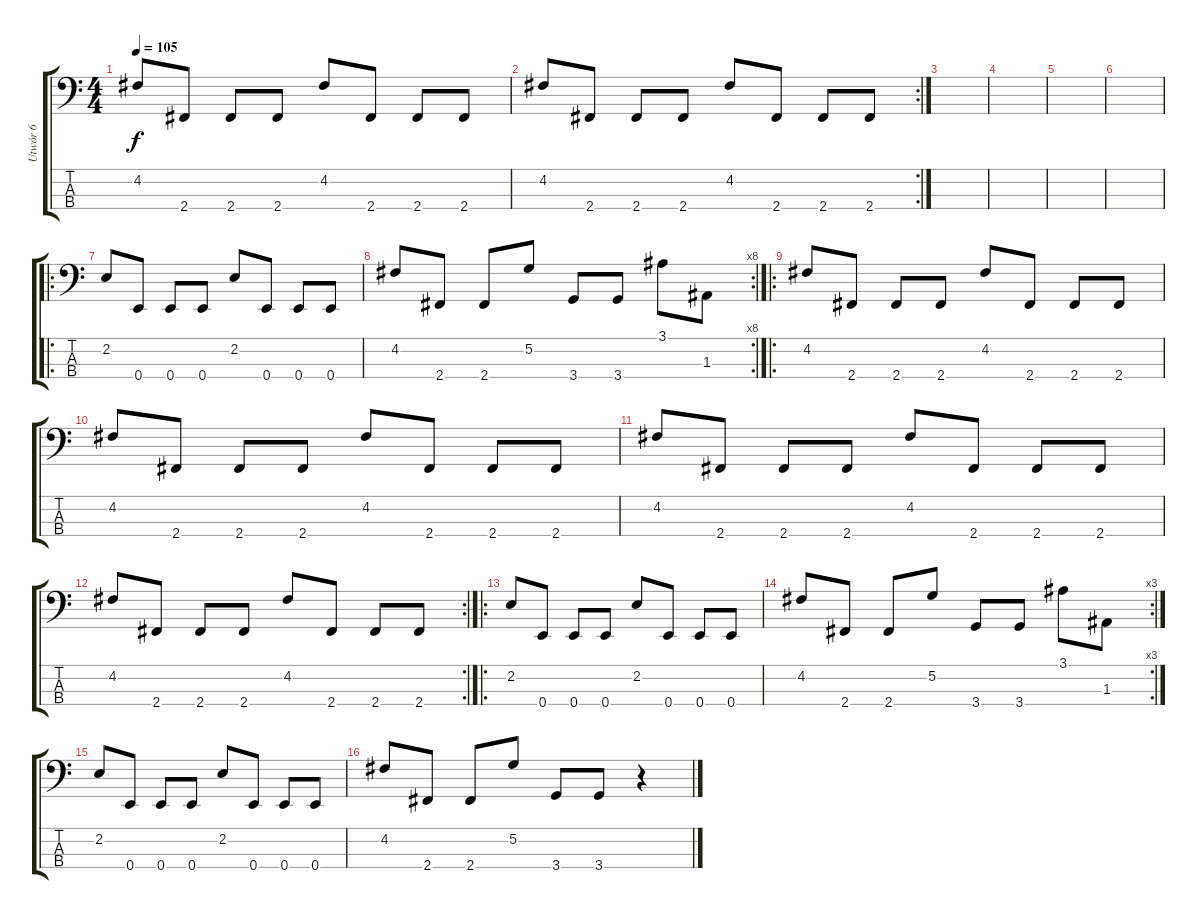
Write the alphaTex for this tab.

\track ("Utwór 6" "Utwór 6") {instrument electricbasspick}
\staff {score tabs}
\tuning (G2 D2 A1 E1) {hide}
\ts (4 4)
\tempo 105
\clef f4
\ks c
4.2.8{dy f} 2.4.8 2.4.8 2.4.8 4.2.8 2.4.8 2.4.8 2.4.8 |
\rc 2
4.2.8 2.4.8 2.4.8 2.4.8 4.2.8 2.4.8 2.4.8 2.4.8 |
|
|
|
|
\ro
2.2.8 0.4.8 0.4.8 0.4.8 2.2.8 0.4.8 0.4.8 0.4.8 |
\rc 8
4.2.8 2.4.8 2.4.8 5.2.8 3.4.8 3.4.8 3.1.8 1.3.8 |
\ro
4.2.8 2.4.8 2.4.8 2.4.8 4.2.8 2.4.8 2.4.8 2.4.8 |
4.2.8 2.4.8 2.4.8 2.4.8 4.2.8 2.4.8 2.4.8 2.4.8 |
4.2.8 2.4.8 2.4.8 2.4.8 4.2.8 2.4.8 2.4.8 2.4.8 |
\rc 2
4.2.8 2.4.8 2.4.8 2.4.8 4.2.8 2.4.8 2.4.8 2.4.8 |
\ro
2.2.8 0.4.8 0.4.8 0.4.8 2.2.8 0.4.8 0.4.8 0.4.8 |
\rc 3
4.2.8 2.4.8 2.4.8 5.2.8 3.4.8 3.4.8 3.1.8 1.3.8 |
2.2.8 0.4.8 0.4.8 0.4.8 2.2.8 0.4.8 0.4.8 0.4.8 |
4.2.8 2.4.8 2.4.8 5.2.8 3.4.8 3.4.8 r.4
